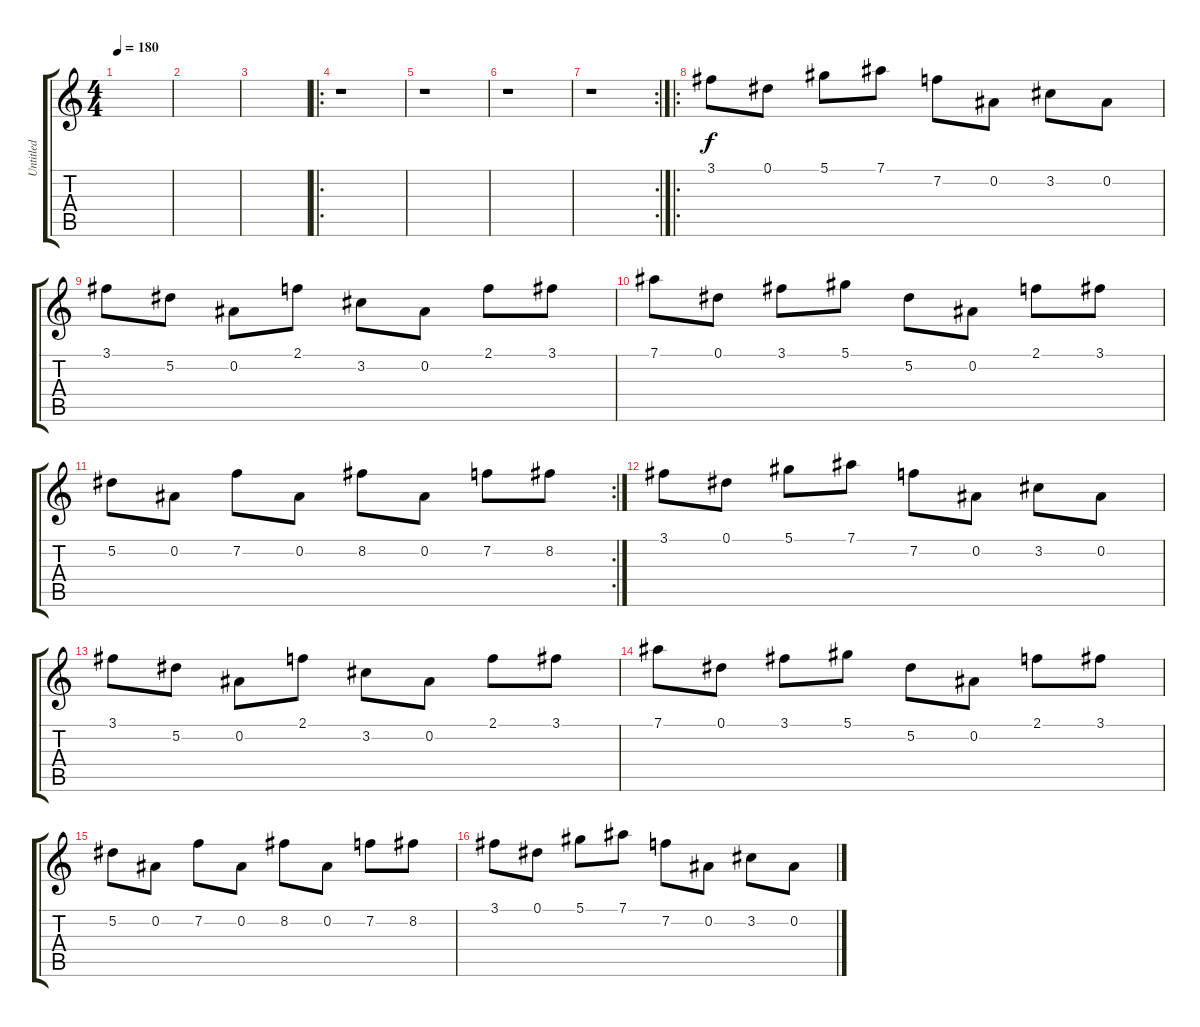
\track ("Untitled" "Untitled") {instrument distortionguitar}
\staff {score tabs}
\tuning (Eb4 Bb3 Gb3 Db3 Ab2 Eb2) {hide}
\ts (4 4)
\tempo 180
\clef g2
\ks c
|
|
|
\ro
r.1 |
r.1 |
r.1 |
\rc 2
r.1 |
\ro
3.1.8 0.1.8 5.1.8 7.1.8 7.2.8 0.2.8 3.2.8 0.2.8 |
3.1.8 5.2.8 0.2.8 2.1.8 3.2.8 0.2.8 2.1.8 3.1.8 |
7.1.8 0.1.8 3.1.8 5.1.8 5.2.8 0.2.8 2.1.8 3.1.8 |
\rc 2
5.2.8 0.2.8 7.2.8 0.2.8 8.2.8 0.2.8 7.2.8 8.2.8 |
3.1.8 0.1.8 5.1.8 7.1.8 7.2.8 0.2.8 3.2.8 0.2.8 |
3.1.8 5.2.8 0.2.8 2.1.8 3.2.8 0.2.8 2.1.8 3.1.8 |
7.1.8 0.1.8 3.1.8 5.1.8 5.2.8 0.2.8 2.1.8 3.1.8 |
5.2.8 0.2.8 7.2.8 0.2.8 8.2.8 0.2.8 7.2.8 8.2.8 |
3.1.8 0.1.8 5.1.8 7.1.8 7.2.8 0.2.8 3.2.8 0.2.8
